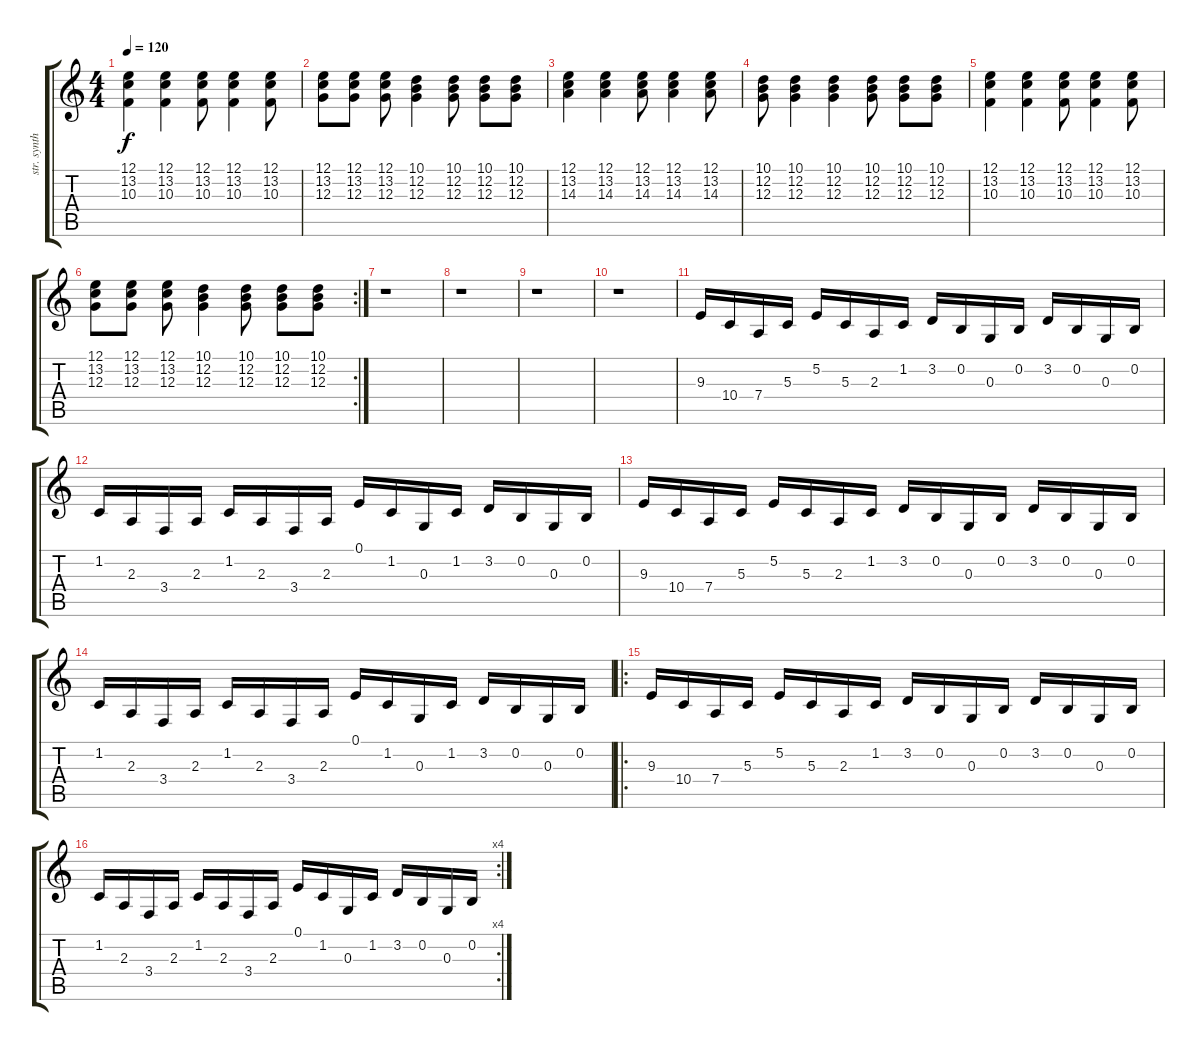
\track ("str. synth" "str. synth") {instrument lead2sawtooth}
\staff {score tabs}
\tuning (E4 B3 G3 D3 A2 E2) {hide}
\ts (4 4)
\tempo 120
\clef g2
\ks c
(12.1 13.2 10.3).4{dy f} (12.1 13.2 10.3).4 (12.1 13.2 10.3).8 (12.1 13.2 10.3).4 (12.1 13.2 10.3).8 |
(12.1 13.2 12.3).8 (12.1 13.2 12.3).8 (12.1 13.2 12.3).8 (10.1 12.2 12.3).4 (10.1 12.2 12.3).8 (10.1 12.2 12.3).8 (10.1 12.2 12.3).8 |
(12.1 13.2 14.3).4 (12.1 13.2 14.3).4 (12.1 13.2 14.3).8 (12.1 13.2 14.3).4 (12.1 13.2 14.3).8 |
(10.1 12.2 12.3).8 (10.1 12.2 12.3).4 (10.1 12.2 12.3).4 (10.1 12.2 12.3).8 (10.1 12.2 12.3).8 (10.1 12.2 12.3).8 |
(12.1 13.2 10.3).4 (12.1 13.2 10.3).4 (12.1 13.2 10.3).8 (12.1 13.2 10.3).4 (12.1 13.2 10.3).8 |
\rc 2
(12.1 13.2 12.3).8 (12.1 13.2 12.3).8 (12.1 13.2 12.3).8 (10.1 12.2 12.3).4 (10.1 12.2 12.3).8 (10.1 12.2 12.3).8 (10.1 12.2 12.3).8 |
r.1 |
r.1 |
r.1 |
r.1 |
9.3.16 10.4.16 7.4.16 5.3.16 5.2.16 5.3.16 2.3.16 1.2.16 3.2.16 0.2.16 0.3.16 0.2.16 3.2.16 0.2.16 0.3.16 0.2.16 |
1.2.16 2.3.16 3.4.16 2.3.16 1.2.16 2.3.16 3.4.16 2.3.16 0.1.16 1.2.16 0.3.16 1.2.16 3.2.16 0.2.16 0.3.16 0.2.16 |
9.3.16 10.4.16 7.4.16 5.3.16 5.2.16 5.3.16 2.3.16 1.2.16 3.2.16 0.2.16 0.3.16 0.2.16 3.2.16 0.2.16 0.3.16 0.2.16 |
1.2.16 2.3.16 3.4.16 2.3.16 1.2.16 2.3.16 3.4.16 2.3.16 0.1.16 1.2.16 0.3.16 1.2.16 3.2.16 0.2.16 0.3.16 0.2.16 |
\ro
9.3.16 10.4.16 7.4.16 5.3.16 5.2.16 5.3.16 2.3.16 1.2.16 3.2.16 0.2.16 0.3.16 0.2.16 3.2.16 0.2.16 0.3.16 0.2.16 |
\rc 4
1.2.16 2.3.16 3.4.16 2.3.16 1.2.16 2.3.16 3.4.16 2.3.16 0.1.16 1.2.16 0.3.16 1.2.16 3.2.16 0.2.16 0.3.16 0.2.16
